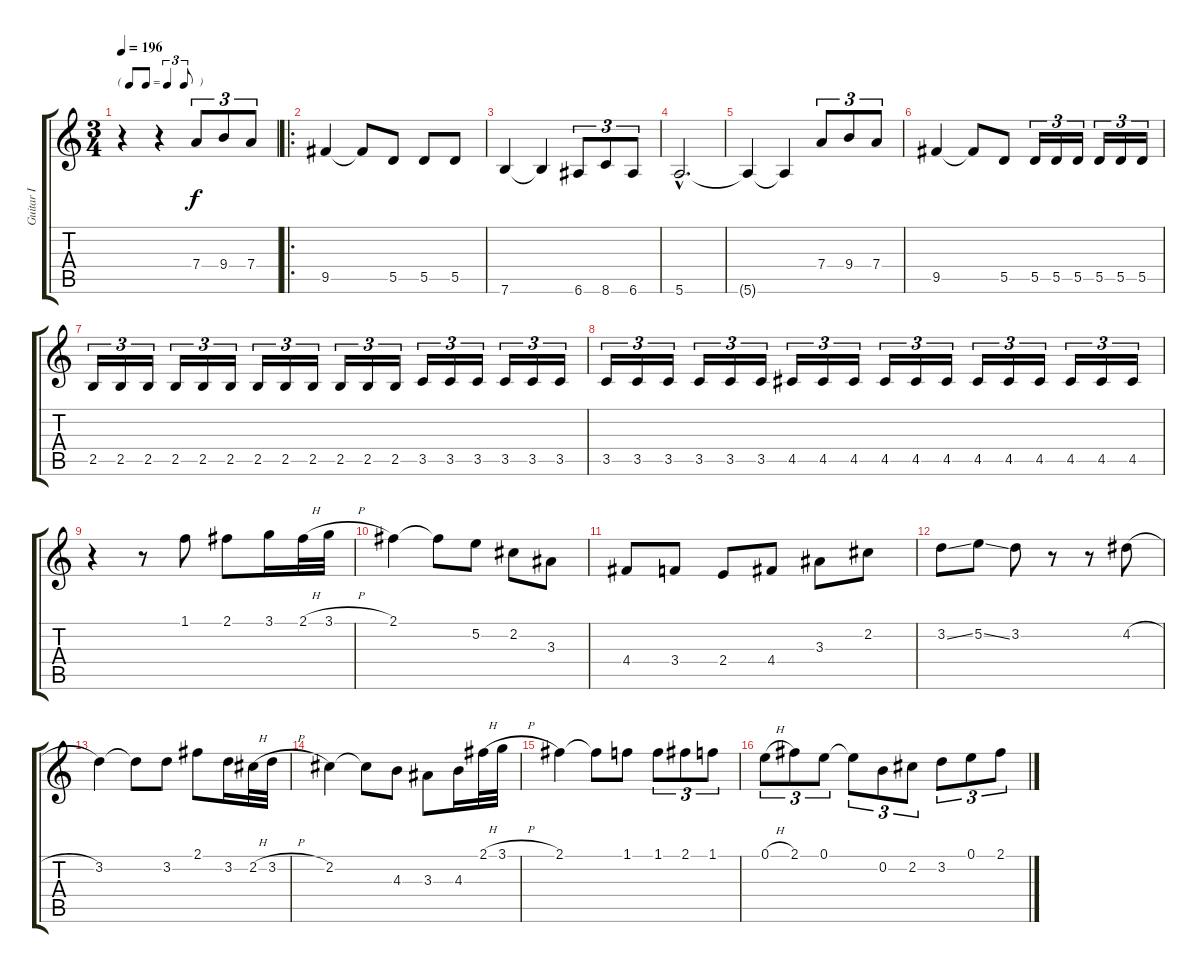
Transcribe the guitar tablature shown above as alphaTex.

\track ("Guitar I" "Guitar I") {instrument acousticguitarsteel}
\staff {score tabs}
\tuning (E4 B3 G3 D3 A2 E2) {hide}
\ts (3 4)
\tf triplet8th
\tempo 196
\clef g2
\ks c
r.4{dy f instrument acousticguitarsteel} r.4 7.4.8{tu (3 2)} 9.4.8{tu (3 2)} 7.4.8{tu (3 2)} |
\ro
9.5.4 9.5{t}.8 5.5.8 5.5.8 5.5.8 |
7.6.4 7.6{t}.4 6.6.8{tu (3 2)} 8.6.8{tu (3 2)} 6.6.8{tu (3 2)} |
5.6{hac}.2{d} |
5.6{t}.4 5.6{t}.4 7.4.8{tu (3 2)} 9.4.8{tu (3 2)} 7.4.8{tu (3 2)} |
9.5.4 9.5{t}.8 5.5.8 5.5.16{tu (3 2)} 5.5.16{tu (3 2)} 5.5.16{tu (3 2)} 5.5.16{tu (3 2)} 5.5.16{tu (3 2)} 5.5.16{tu (3 2)} |
2.5.16{tu (3 2)} 2.5.16{tu (3 2)} 2.5.16{tu (3 2)} 2.5.16{tu (3 2)} 2.5.16{tu (3 2)} 2.5.16{tu (3 2)} 2.5.16{tu (3 2)} 2.5.16{tu (3 2)} 2.5.16{tu (3 2)} 2.5.16{tu (3 2)} 2.5.16{tu (3 2)} 2.5.16{tu (3 2)} 3.5.16{tu (3 2)} 3.5.16{tu (3 2)} 3.5.16{tu (3 2)} 3.5.16{tu (3 2)} 3.5.16{tu (3 2)} 3.5.16{tu (3 2)} |
3.5.16{tu (3 2)} 3.5.16{tu (3 2)} 3.5.16{tu (3 2)} 3.5.16{tu (3 2)} 3.5.16{tu (3 2)} 3.5.16{tu (3 2)} 4.5.16{tu (3 2)} 4.5.16{tu (3 2)} 4.5.16{tu (3 2)} 4.5.16{tu (3 2)} 4.5.16{tu (3 2)} 4.5.16{tu (3 2)} 4.5.16{tu (3 2)} 4.5.16{tu (3 2)} 4.5.16{tu (3 2)} 4.5.16{tu (3 2)} 4.5.16{tu (3 2)} 4.5.16{tu (3 2)} |
r.4 r.8 1.1.8 2.1.8 3.1.16 2.1{h}.32 3.1{h}.32 |
2.1.4 2.1{t}.8 5.2.8 2.2.8 3.3.8 |
4.4.8 3.4.8 2.4.8 4.4.8 3.3.8 2.2.8 |
3.2{ss}.8 5.2{ss}.8 3.2.8 r.8 r.8 4.2{h}.8 |
3.2.4 3.2{t}.8 3.2.8 2.1.8 3.2.16 2.2{h}.32 3.2{h}.32 |
2.2.4 2.2{t}.8 4.3.8 3.3.8 4.3.16 2.1{h}.32 3.1{h}.32 |
2.1.4 2.1{t}.8 1.1.8 1.1.8{tu (3 2)} 2.1.8{tu (3 2)} 1.1.8{tu (3 2)} |
0.1{h}.8{tu (3 2)} 2.1.8{tu (3 2)} 0.1.8{tu (3 2)} 0.1{t}.8{tu (3 2)} 0.2.8{tu (3 2)} 2.2.8{tu (3 2)} 3.2.8{tu (3 2)} 0.1.8{tu (3 2)} 2.1.8{tu (3 2)}
